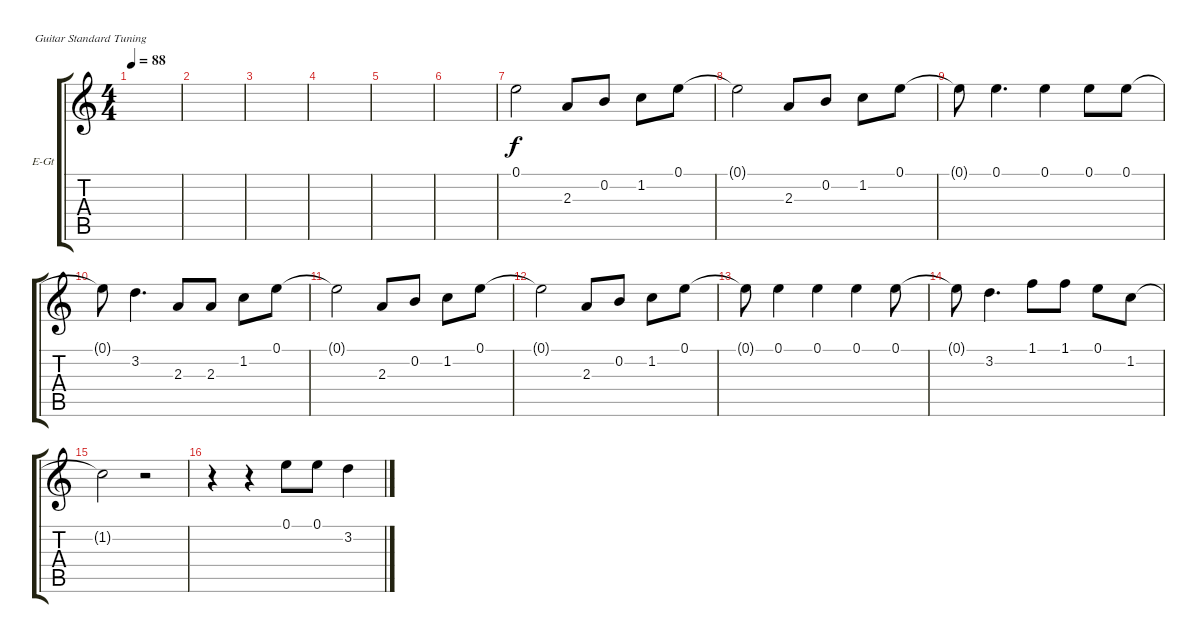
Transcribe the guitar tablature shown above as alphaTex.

\defaultSystemsLayout 4
\bracketExtendMode groupsimilarinstruments
\firstSystemTrackNameOrientation horizontal
\otherSystemsTrackNameOrientation horizontal
\track ("Electric Guitar" "E-Gt") {instrument distortionguitar}
\staff {score tabs}
\tuning (E4 B3 G3 D3 A2 E2)
\ts (4 4)
\tempo 88
\clef g2
\scale
0.333333
\ks c
|
\scale
0.333333 |
\scale
0.333333 |
\scale
0.333333 |
\scale
0.333333 |
\scale
0.333333 |
\scale
0.333333 0.1.2 2.3.8 0.2.8 1.2.8 0.1.8 |
\scale
0.333333 0.1{t}.2 2.3.8 0.2.8 1.2.8 0.1.8 |
\scale
0.333333 0.1{t}.8 0.1.4{d} 0.1.4 0.1.8 0.1.8 |
\scale
0.333333 0.1{t}.8 3.2.4{d} 2.3.8 2.3.8 1.2.8 0.1.8 |
\scale
0.333333 0.1{t}.2 2.3.8 0.2.8 1.2.8 0.1.8 |
\scale
0.333333 0.1{t}.2 2.3.8 0.2.8 1.2.8 0.1.8 |
\scale
0.333333 0.1{t}.8 0.1.4 0.1.4 0.1.4 0.1.8 |
\scale
0.333333 0.1{t}.8 3.2.4{d} 1.1.8 1.1.8 0.1.8 1.2.8 |
\scale
0.333333 1.2{t}.2 r.2 |
\scale
0.333333 r.4 r.4 0.1.8 0.1.8 3.2.4
